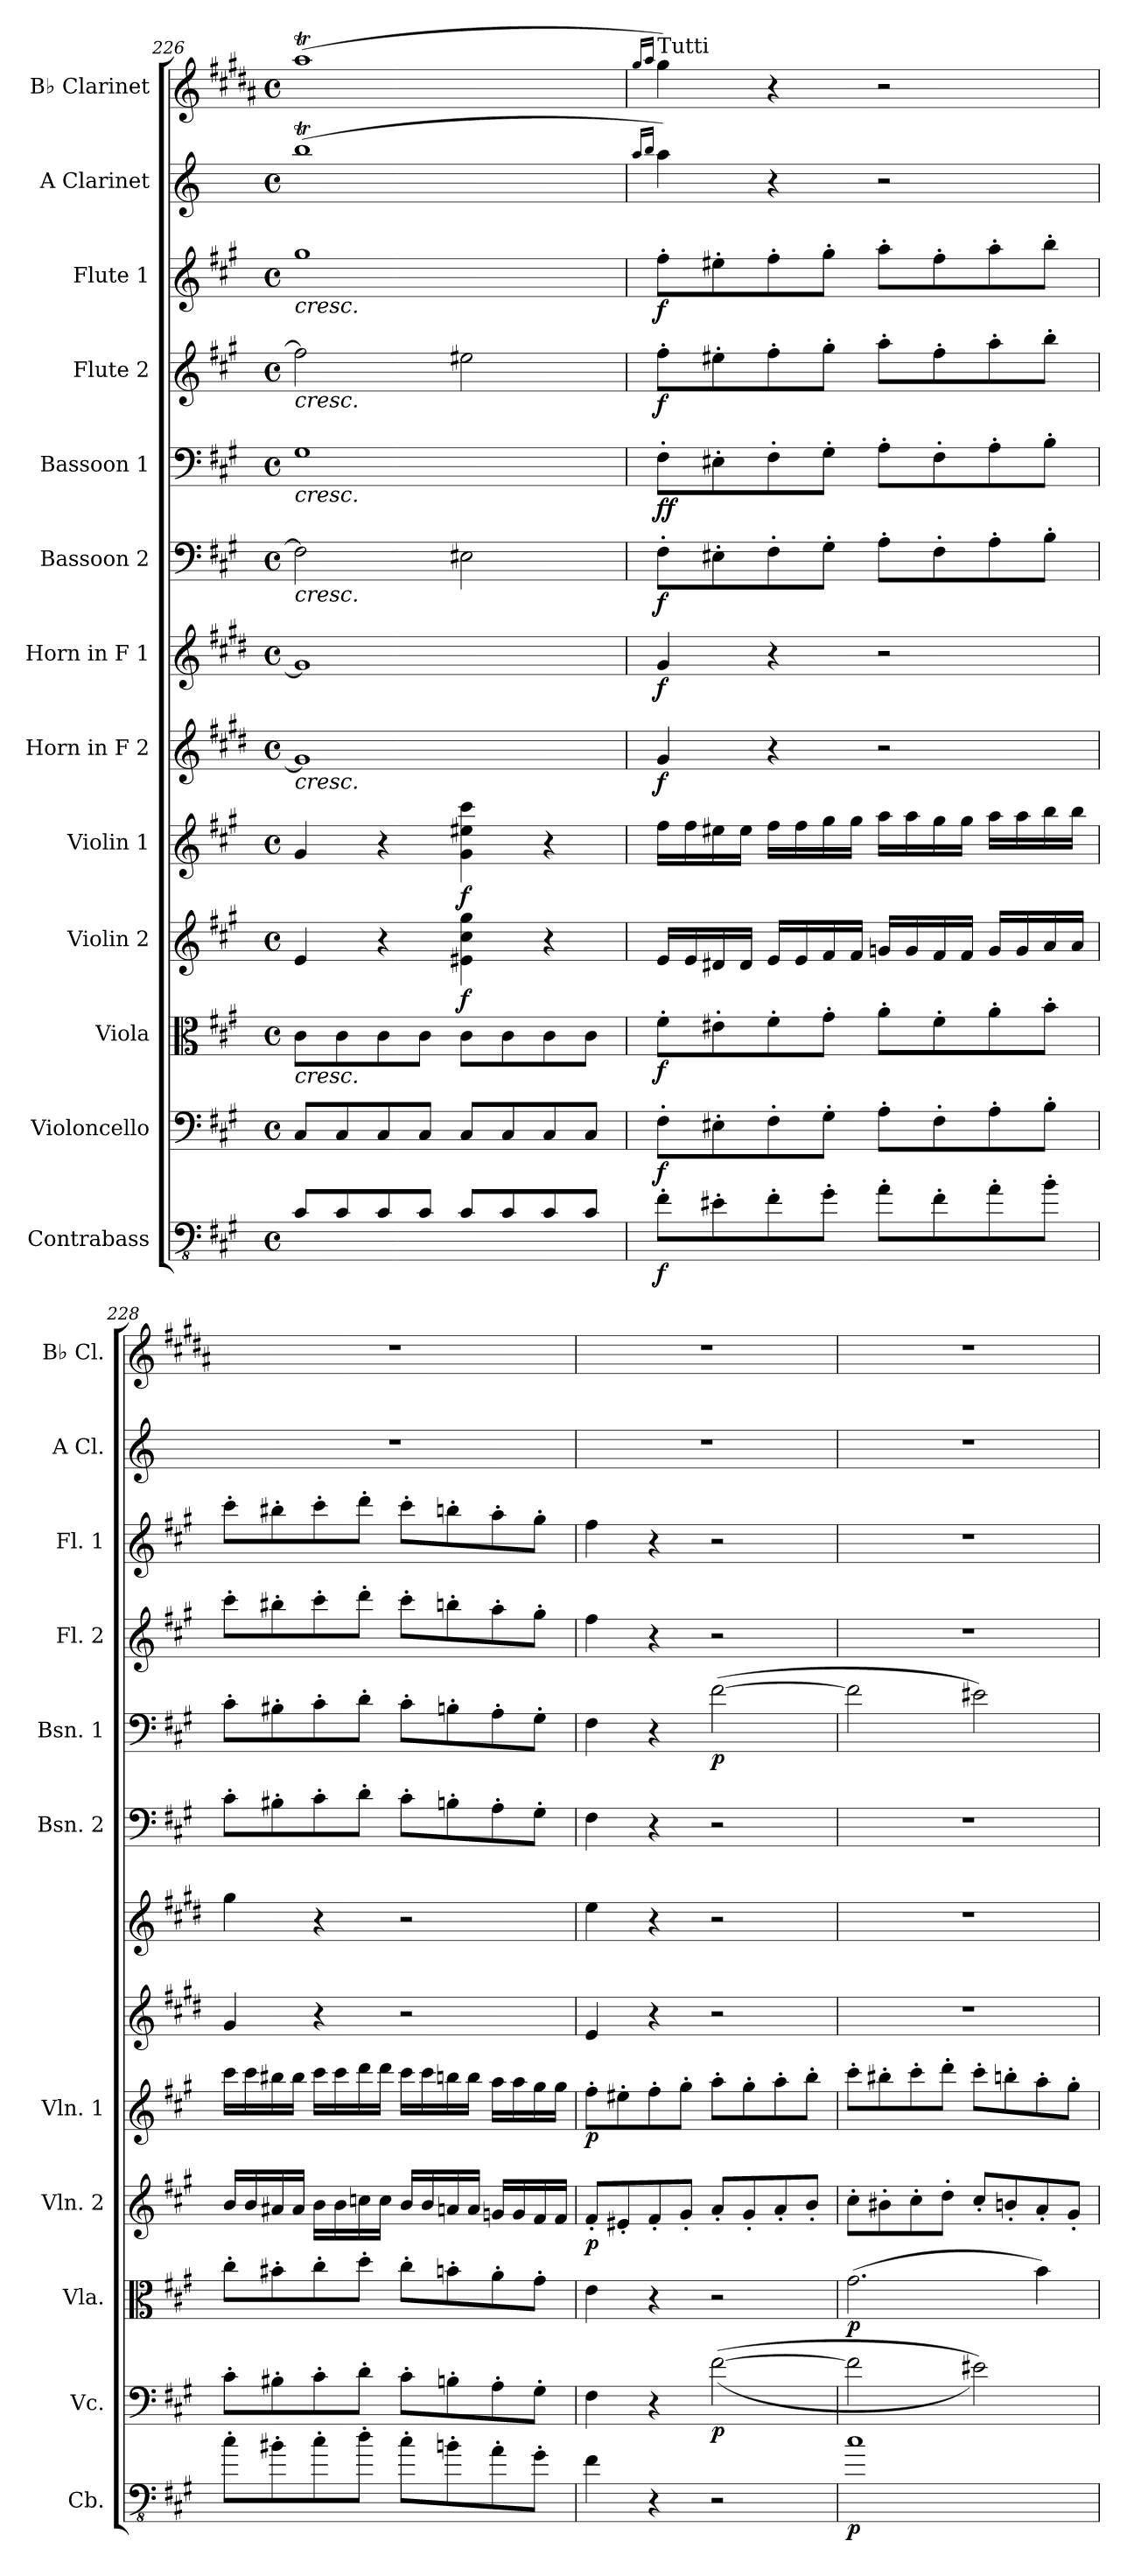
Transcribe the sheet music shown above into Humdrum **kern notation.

**kern	**dynam	**kern	**dynam	**kern	**dynam	**kern	**dynam	**kern	**dynam	**kern	**dynam	**kern	**dynam	**kern	**dynam	**kern	**dynam	**kern	**dynam	**kern	**dynam	**kern	**kern
*part13	*part13	*part12	*part12	*part11	*part11	*part10	*part10	*part9	*part9	*part8	*part8	*part7	*part7	*part6	*part6	*part5	*part5	*part4	*part4	*part3	*part3	*part2	*part1
*staff13	*staff13	*staff12	*staff12	*staff11	*staff11	*staff10	*staff10	*staff9	*staff9	*staff8	*staff8	*staff7	*staff7	*staff6	*staff6	*staff5	*staff5	*staff4	*staff4	*staff3	*staff3	*staff2	*staff1
*I"Contrabass	*	*I"Violoncello	*	*I"Viola	*	*I"Violin 2	*	*I"Violin 1	*	*I"Horn in F 2	*	*I"Horn in F 1	*	*I"Bassoon 2	*	*I"Bassoon 1	*	*I"Flute 2	*	*I"Flute 1	*	*I"A Clarinet	*I"B♭ Clarinet
*I'Cb.	*	*I'Vc.	*	*I'Vla.	*	*I'Vln. 2	*	*I'Vln. 1	*	*	*	*	*	*I'Bsn. 2	*	*I'Bsn. 1	*	*I'Fl. 2	*	*I'Fl. 1	*	*I'A Cl.	*I'B♭ Cl.
!!LO:PB:g=z
*clefFv4	*	*clefF4	*	*clefC3	*	*clefG2	*	*clefG2	*	*clefG2	*	*clefG2	*	*clefF4	*	*clefF4	*	*clefG2	*	*clefG2	*	*clefG2	*clefG2
*ITrd7c12	*	*	*	*	*	*	*	*	*	*ITrd4c7	*	*ITrd4c7	*	*	*	*	*	*	*	*	*	*ITrd2c3	*ITrd1c2
*k[f#c#g#]	*	*k[f#c#g#]	*	*k[f#c#g#]	*	*k[f#c#g#]	*	*k[f#c#g#]	*	*k[f#c#g#]	*	*k[f#c#g#]	*	*k[f#c#g#]	*	*k[f#c#g#]	*	*k[f#c#g#]	*	*k[f#c#g#]	*	*k[f#c#g#]	*k[f#c#g#]
*M4/4	*	*M4/4	*	*M4/4	*	*M4/4	*	*M4/4	*	*M4/4	*	*M4/4	*	*M4/4	*	*M4/4	*	*M4/4	*	*M4/4	*	*M4/4	*M4/4
*met(c)	*	*met(c)	*	*met(c)	*	*met(c)	*	*met(c)	*	*met(c)	*	*met(c)	*	*met(c)	*	*met(c)	*	*met(c)	*	*met(c)	*	*met(c)	*met(c)
=226	=226	=226	=226	=226	=226	=226	=226	=226	=226	=226	=226	=226	=226	=226	=226	=226	=226	=226	=226	=226	=226	=226	=226
!	!	!	!	!	!	!	!	!	!	!	!	!	!	!	!	!	!	!	!	!LO:TX:b:i:t=cresc.	!	!	!
!	!	!	!	!	!	!	!	!	!	!	!	!	!	!	!	!	!	!LO:TX:b:i:t=cresc.	!	!	!	!	!
!	!	!	!	!	!	!	!	!	!	!	!	!	!	!	!	!LO:TX:b:i:t=cresc.	!	!	!	!	!	!	!
!	!	!	!	!	!	!	!	!	!	!	!	!	!	!LO:TX:b:i:t=cresc.	!	!	!	!	!	!	!	!	!
!	!	!	!	!	!	!	!	!	!	!LO:TX:b:i:t=cresc.	!	!	!	!	!	!	!	!	!	!	!	!	!
!	!	!	!	!LO:TX:b:i:t=cresc.	!	!	!	!	!	!	!	!	!	!	!	!	!	!	!	!	!	!	!
8CC#/L	.	8C#/L	.	8c#\L	.	4e/	.	4g#/	.	1c#]	.	1c#]	.	2F#\]	.	1G#	.	2ff#\]	.	1gg#	.	(>1gg#t	(>1gg#t
8CC#/	.	8C#/	.	8c#\	.	.	.	.	.	.	.	.	.	.	.	.	.	.	.	.	.	.	.
8CC#/	.	8C#/	.	8c#\	.	4r	.	4r	.	.	.	.	.	.	.	.	.	.	.	.	.	.	.
8CC#/J	.	8C#/J	.	8c#\J	.	.	.	.	.	.	.	.	.	.	.	.	.	.	.	.	.	.	.
!	!	!	!	!	!	!	!LO:DY:b	!	!LO:DY:b	!	!	!	!	!	!	!	!	!	!	!	!	!	!
8CC#/L	.	8C#/L	.	8c#\L	.	4e#X\ 4cc#\ 4gg#\	f	4g#\ 4ee#X\ 4ccc#\	f	.	.	.	.	2E#X\	.	.	.	2ee#X\	.	.	.	.	.
8CC#/	.	8C#/	.	8c#\	.	.	.	.	.	.	.	.	.	.	.	.	.	.	.	.	.	.	.
8CC#/	.	8C#/	.	8c#\	.	4r	.	4r	.	.	.	.	.	.	.	.	.	.	.	.	.	.	.
8CC#/J	.	8C#/J	.	8c#\J	.	.	.	.	.	.	.	.	.	.	.	.	.	.	.	.	.	.	.
=227	=227	=227	=227	=227	=227	=227	=227	=227	=227	=227	=227	=227	=227	=227	=227	=227	=227	=227	=227	=227	=227	=227	=227
.	.	.	.	.	.	.	.	.	.	.	.	.	.	.	.	.	.	.	.	.	.	16qff#/LL	16qff#/LL
.	.	.	.	.	.	.	.	.	.	.	.	.	.	.	.	.	.	.	.	.	.	16qgg#/JJ	16qgg#/JJ
!	!	!	!	!	!	!	!	!	!	!	!	!	!	!	!	!	!	!	!	!	!	!	!LO:TX:a:t=Tutti
!	!LO:DY:b	!	!LO:DY:b	!	!LO:DY:b	!	!	!	!	!	!LO:DY:b	!	!LO:DY:b	!	!LO:DY:b	!	!LO:DY:b	!	!	!	!	!	!
!	!	!	!	!	!	!	!	!	!	!	!	!	!	!	!	!	!LO:DY:n=1:b	!	!LO:DY:b	!	!LO:DY:b	!	!
8FF#'\L	f	8F#'\L	f	8f#'\L	f	16e/LL	.	16ff#\LL	.	4c#/	f	4c#/	f	8F#'\L	f	8F#'\L	f f	8ff#'\L	f	8ff#'\L	f	4ff#\)	4ff#\)
.	.	.	.	.	.	16e/	.	16ff#\	.	.	.	.	.	.	.	.	.	.	.	.	.	.	.
8EE#X'\	.	8E#X'\	.	8e#X'\	.	16d#X/	.	16ee#X\	.	.	.	.	.	8E#X'\	.	8E#X'\	.	8ee#X'\	.	8ee#X'\	.	.	.
.	.	.	.	.	.	16d#/JJ	.	16ee#\JJ	.	.	.	.	.	.	.	.	.	.	.	.	.	.	.
8FF#'\	.	8F#'\	.	8f#'\	.	16e/LL	.	16ff#\LL	.	4r	.	4r	.	8F#'\	.	8F#'\	.	8ff#'\	.	8ff#'\	.	4r	4r
.	.	.	.	.	.	16e/	.	16ff#\	.	.	.	.	.	.	.	.	.	.	.	.	.	.	.
8GG#'\J	.	8G#'\J	.	8g#'\J	.	16f#/	.	16gg#\	.	.	.	.	.	8G#'\J	.	8G#'\J	.	8gg#'\J	.	8gg#'\J	.	.	.
.	.	.	.	.	.	16f#/JJ	.	16gg#\JJ	.	.	.	.	.	.	.	.	.	.	.	.	.	.	.
8AA'\L	.	8A'\L	.	8a'\L	.	16gn/LL	.	16aa\LL	.	2r	.	2r	.	8A'\L	.	8A'\L	.	8aa'\L	.	8aa'\L	.	2r	2r
.	.	.	.	.	.	16g/	.	16aa\	.	.	.	.	.	.	.	.	.	.	.	.	.	.	.
8FF#'\	.	8F#'\	.	8f#'\	.	16f#/	.	16gg#\	.	.	.	.	.	8F#'\	.	8F#'\	.	8ff#'\	.	8ff#'\	.	.	.
.	.	.	.	.	.	16f#/JJ	.	16gg#\JJ	.	.	.	.	.	.	.	.	.	.	.	.	.	.	.
8AA'\	.	8A'\	.	8a'\	.	16g/LL	.	16aa\LL	.	.	.	.	.	8A'\	.	8A'\	.	8aa'\	.	8aa'\	.	.	.
.	.	.	.	.	.	16g/	.	16aa\	.	.	.	.	.	.	.	.	.	.	.	.	.	.	.
8BB'\J	.	8B'\J	.	8b'\J	.	16a/	.	16bb\	.	.	.	.	.	8B'\J	.	8B'\J	.	8bb'\J	.	8bb'\J	.	.	.
.	.	.	.	.	.	16a/JJ	.	16bb\JJ	.	.	.	.	.	.	.	.	.	.	.	.	.	.	.
!!LO:PB:g=z
=228	=228	=228	=228	=228	=228	=228	=228	=228	=228	=228	=228	=228	=228	=228	=228	=228	=228	=228	=228	=228	=228	=228	=228
8C#'\L	.	8c#'\L	.	8cc#'\L	.	16b/LL	.	16ccc#\LL	.	4c#/	.	4cc#\	.	8c#'\L	.	8c#'\L	.	8ccc#'\L	.	8ccc#'\L	.	1r	1r
.	.	.	.	.	.	16b/	.	16ccc#\	.	.	.	.	.	.	.	.	.	.	.	.	.	.	.
8BB#X'\	.	8B#X'\	.	8b#X'\	.	16a#X/	.	16bb#X\	.	.	.	.	.	8B#X'\	.	8B#X'\	.	8bb#X'\	.	8bb#X'\	.	.	.
.	.	.	.	.	.	16a#/JJ	.	16bb#\JJ	.	.	.	.	.	.	.	.	.	.	.	.	.	.	.
8C#'\	.	8c#'\	.	8cc#'\	.	16b\LL	.	16ccc#\LL	.	4r	.	4r	.	8c#'\	.	8c#'\	.	8ccc#'\	.	8ccc#'\	.	.	.
.	.	.	.	.	.	16b\	.	16ccc#\	.	.	.	.	.	.	.	.	.	.	.	.	.	.	.
8D'\J	.	8d'\J	.	8dd'\J	.	16ccn\	.	16ddd\	.	.	.	.	.	8d'\J	.	8d'\J	.	8ddd'\J	.	8ddd'\J	.	.	.
.	.	.	.	.	.	16cc\JJ	.	16ddd\JJ	.	.	.	.	.	.	.	.	.	.	.	.	.	.	.
8C#'\L	.	8c#'\L	.	8cc#'\L	.	16b/LL	.	16ccc#\LL	.	2r	.	2r	.	8c#'\L	.	8c#'\L	.	8ccc#'\L	.	8ccc#'\L	.	.	.
.	.	.	.	.	.	16b/	.	16ccc#\	.	.	.	.	.	.	.	.	.	.	.	.	.	.	.
8BBn'\	.	8Bn'\	.	8bn'\	.	16an/	.	16bbn\	.	.	.	.	.	8Bn'\	.	8Bn'\	.	8bbn'\	.	8bbn'\	.	.	.
.	.	.	.	.	.	16a/JJ	.	16bb\JJ	.	.	.	.	.	.	.	.	.	.	.	.	.	.	.
8AA'\	.	8A'\	.	8a'\	.	16gn/LL	.	16aa\LL	.	.	.	.	.	8A'\	.	8A'\	.	8aa'\	.	8aa'\	.	.	.
.	.	.	.	.	.	16g/	.	16aa\	.	.	.	.	.	.	.	.	.	.	.	.	.	.	.
8GG#'\J	.	8G#'\J	.	8g#'\J	.	16f#/	.	16gg#\	.	.	.	.	.	8G#'\J	.	8G#'\J	.	8gg#'\J	.	8gg#'\J	.	.	.
.	.	.	.	.	.	16f#/JJ	.	16gg#\JJ	.	.	.	.	.	.	.	.	.	.	.	.	.	.	.
=229	=229	=229	=229	=229	=229	=229	=229	=229	=229	=229	=229	=229	=229	=229	=229	=229	=229	=229	=229	=229	=229	=229	=229
!	!	!	!	!	!	!	!LO:DY:b	!	!LO:DY:b	!	!	!	!	!	!	!	!	!	!	!	!	!	!
4FF#\	.	4F#\	.	4e\	.	8f#'/L	p	8ff#'\L	p	4A/	.	4a\	.	4F#\	.	4F#\	.	4ff#\	.	4ff#\	.	1r	1r
.	.	.	.	.	.	8e#X'/	.	8ee#X'\	.	.	.	.	.	.	.	.	.	.	.	.	.	.	.
4r	.	4r	.	4r	.	8f#'/	.	8ff#'\	.	4r	.	4r	.	4r	.	4r	.	4r	.	4r	.	.	.
.	.	.	.	.	.	8g#'/J	.	8gg#'\J	.	.	.	.	.	.	.	.	.	.	.	.	.	.	.
!	!	!	!LO:DY:b	!	!	!	!	!	!	!	!	!	!	!	!	!	!LO:DY:b	!	!	!	!	!	!
2r	.	(>(>[2f#\	p	2r	.	8a'/L	.	8aa'\L	.	2r	.	2r	.	2r	.	(>[2f#\	p	2r	.	2r	.	.	.
.	.	.	.	.	.	8g#'/	.	8gg#'\	.	.	.	.	.	.	.	.	.	.	.	.	.	.	.
.	.	.	.	.	.	8a'/	.	8aa'\	.	.	.	.	.	.	.	.	.	.	.	.	.	.	.
.	.	.	.	.	.	8b'/J	.	8bb'\J	.	.	.	.	.	.	.	.	.	.	.	.	.	.	.
=230	=230	=230	=230	=230	=230	=230	=230	=230	=230	=230	=230	=230	=230	=230	=230	=230	=230	=230	=230	=230	=230	=230	=230
!	!LO:DY:b	!	!	!	!LO:DY:b	!	!	!	!	!	!	!	!	!	!	!	!	!	!	!	!	!	!
1C#	p	2f#\]	.	(>2.g#\	p	8cc#'\L	.	8ccc#'\L	.	1r	.	1r	.	1r	.	2f#\]	.	1r	.	1r	.	1r	1r
.	.	.	.	.	.	8b#X'\	.	8bb#X'\	.	.	.	.	.	.	.	.	.	.	.	.	.	.	.
.	.	.	.	.	.	8cc#'\	.	8ccc#'\	.	.	.	.	.	.	.	.	.	.	.	.	.	.	.
.	.	.	.	.	.	8dd'\J	.	8ddd'\J	.	.	.	.	.	.	.	.	.	.	.	.	.	.	.
.	.	2e#X\))	.	.	.	8cc#'/L	.	8ccc#'\L	.	.	.	.	.	.	.	2e#X\)	.	.	.	.	.	.	.
.	.	.	.	.	.	8bn'/	.	8bbn'\	.	.	.	.	.	.	.	.	.	.	.	.	.	.	.
.	.	.	.	4b\)	.	8a'/	.	8aa'\	.	.	.	.	.	.	.	.	.	.	.	.	.	.	.
.	.	.	.	.	.	8g#'/J	.	8gg#'\J	.	.	.	.	.	.	.	.	.	.	.	.	.	.	.
=	=	=	=	=	=	=	=	=	=	=	=	=	=	=	=	=	=	=	=	=	=	=	=
*-	*-	*-	*-	*-	*-	*-	*-	*-	*-	*-	*-	*-	*-	*-	*-	*-	*-	*-	*-	*-	*-	*-	*-
